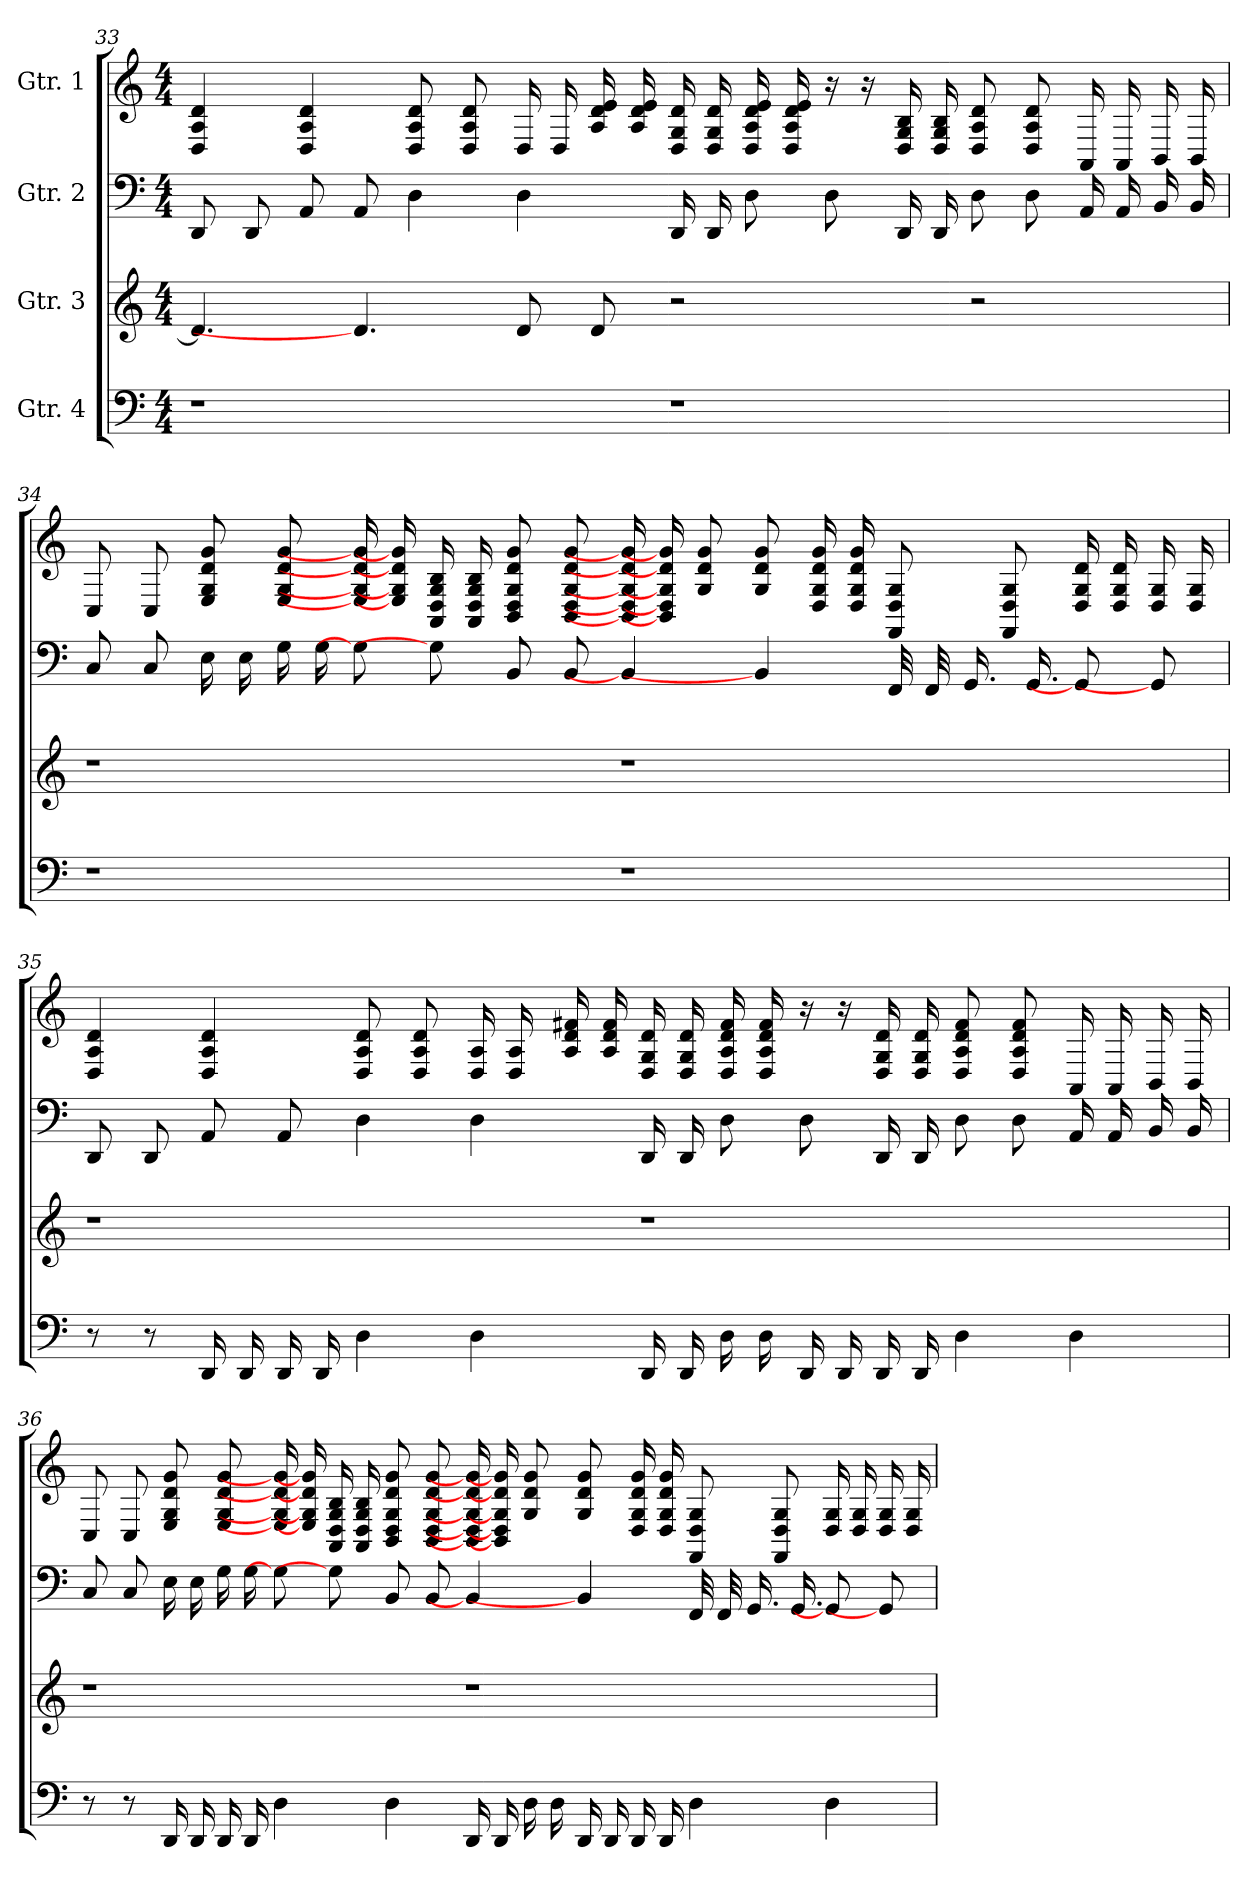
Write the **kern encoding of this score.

**kern	**kern	**kern	**kern
*part4	*part3	*part2	*part1
*staff4	*staff3	*staff2	*staff1
*I"Gtr. 4	*I"Gtr. 3	*I"Gtr. 2	*I"Gtr. 1
*	*	*	*
*k[]	*k[]	*k[]	*k[]
*M4/4	*M4/4	*M4/4	*M4/4
=33	=33	=33	=33
1r	4.d]	8DD	4d 4A 4D
.	.	8DD	.
.	.	8AA	4d 4A 4D
.	4.d]	8AA	.
.	.	4D	8d 8A 8D
.	.	.	8d 8A 8D
.	8d	4D	16D
.	.	.	16D
.	8d	.	16e 16d 16A
.	.	.	16e 16d 16A
1r	2r	16DD	16d 16G 16D
.	.	16DD	16d 16G 16D
.	.	8D	16e 16d 16A 16D
.	.	.	16e 16d 16A 16D
.	.	8D	16r
.	.	.	16r
.	.	16DD	16B 16G 16D
.	.	16DD	16B 16G 16D
.	2r	8D	8d 8A 8D
.	.	8D	8d 8A 8D
.	.	16AA	16AA
.	.	16AA	16AA
.	.	16BB	16BB
.	.	16BB	16BB
=34	=34	=34	=34
1r	1r	8C	8C
.	.	8C	8C
.	.	16E	8g 8d 8G 8E
.	.	16E	.
.	.	16G	8g 8d 8G 8E
.	.	16G	.
.	.	8G]	16g] 16d] 16G] 16E]
.	.	.	16g] 16d] 16G] 16E]
.	.	8G]	16B 16G 16D 16AA
.	.	.	16B 16G 16D 16AA
.	.	8BB	8g 8d 8G 8D 8BB
.	.	8BB	8g 8d 8G 8D 8BB
1r	1r	4BB]	16g] 16d] 16G] 16D] 16BB]
.	.	.	16g] 16d] 16G] 16D] 16BB]
.	.	.	8g 8d 8G
.	.	4BB]	8g 8d 8G
.	.	.	16g 16d 16G 16D
.	.	.	16g 16d 16G 16D
.	.	32FF	8G 8D 8FF
.	.	32FF	.
.	.	16.GG	.
.	.	.	8G 8D 8FF
.	.	16.GG	.
.	.	8GG]	16d 16G 16D
.	.	.	16d 16G 16D
.	.	8GG]	16G 16D
.	.	.	16G 16D
=35	=35	=35	=35
8r	1r	8DD	4d 4A 4D
8r	.	8DD	.
16DD	.	8AA	4d 4A 4D
16DD	.	.	.
16DD	.	8AA	.
16DD	.	.	.
4D	.	4D	8d 8A 8D
.	.	.	8d 8A 8D
4D	.	4D	16A 16D
.	.	.	16A 16D
.	.	.	16f# 16d 16A
.	.	.	16f# 16d 16A
16DD	1r	16DD	16d 16G 16D
16DD	.	16DD	16d 16G 16D
16D	.	8D	16f# 16d 16A 16D
16D	.	.	16f# 16d 16A 16D
16DD	.	8D	16r
16DD	.	.	16r
16DD	.	16DD	16d 16G 16D
16DD	.	16DD	16d 16G 16D
4D	.	8D	8f# 8d 8A 8D
.	.	8D	8f# 8d 8A 8D
4D	.	16AA	16AA
.	.	16AA	16AA
.	.	16BB	16BB
.	.	16BB	16BB
=36	=36	=36	=36
8r	1r	8C	8C
8r	.	8C	8C
16DD	.	16E	8g 8d 8G 8E
16DD	.	16E	.
16DD	.	16G	8g 8d 8G 8E
16DD	.	16G	.
4D	.	8G]	16g] 16d] 16G] 16E]
.	.	.	16g] 16d] 16G] 16E]
.	.	8G]	16B 16G 16D 16AA
.	.	.	16B 16G 16D 16AA
4D	.	8BB	8g 8d 8G 8D 8BB
.	.	8BB	8g 8d 8G 8D 8BB
16DD	1r	4BB]	16g] 16d] 16G] 16D] 16BB]
16DD	.	.	16g] 16d] 16G] 16D] 16BB]
16D	.	.	8g 8d 8G
16D	.	.	.
16DD	.	4BB]	8g 8d 8G
16DD	.	.	.
16DD	.	.	16g 16d 16G 16D
16DD	.	.	16g 16d 16G 16D
4D	.	32FF	8G 8D 8FF
.	.	32FF	.
.	.	16.GG	.
.	.	.	8G 8D 8FF
.	.	16.GG	.
4D	.	8GG]	16G 16D
.	.	.	16G 16D
.	.	8GG]	16G 16D
.	.	.	16G 16D
=	=	=	=
*-	*-	*-	*-
